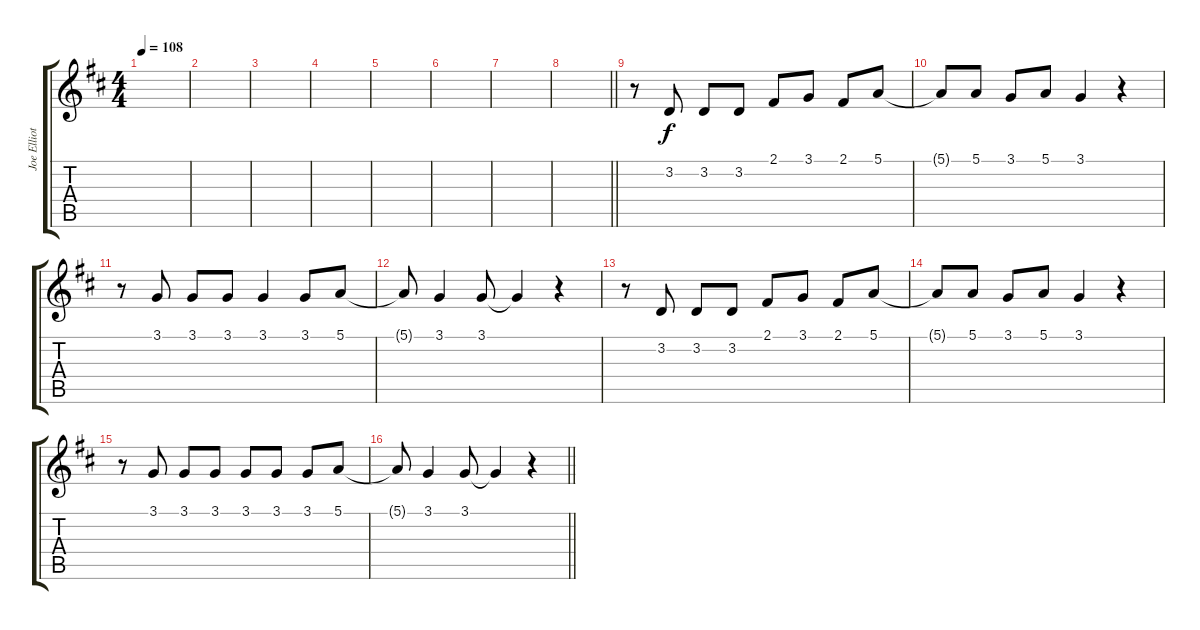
\track ("Joe Elliott" "Joe Elliot") {instrument lead1square}
\staff {score tabs}
\tuning (E4 B3 G3 D3 A2 E2) {hide}
\ts (4 4)
\tempo 108
\clef g2
\ks d
|
|
|
|
|
|
|
\barLineRight lightlight
|
r.8 3.2.8 3.2.8 3.2.8 2.1.8 3.1.8 2.1.8 5.1.8 |
5.1{t}.8 5.1.8 3.1.8 5.1.8 3.1.4 r.4 |
r.8 3.1.8 3.1.8 3.1.8 3.1.4 3.1.8 5.1.8 |
5.1{t}.8 3.1.4 3.1.8 3.1{t}.4 r.4 |
r.8 3.2.8 3.2.8 3.2.8 2.1.8 3.1.8 2.1.8 5.1.8 |
5.1{t}.8 5.1.8 3.1.8 5.1.8 3.1.4 r.4 |
r.8 3.1.8 3.1.8 3.1.8 3.1.8 3.1.8 3.1.8 5.1.8 |
\barLineRight lightlight
5.1{t}.8 3.1.4 3.1.8 3.1{t}.4 r.4
